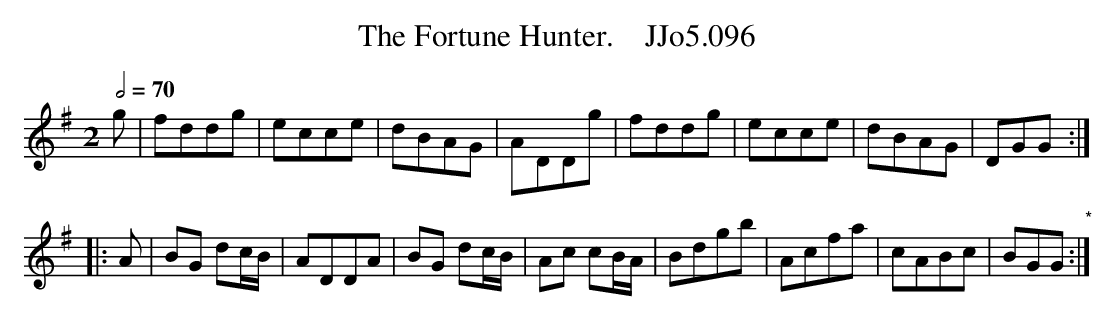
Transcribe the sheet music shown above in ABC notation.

X:1
T:Fortune Hunter.    JJo5.096, The
Q:1/2=70
M:2
L:1/8
K:G
g|fddg|ecce|dBAG|ADDg|fddg|ecce|dBAG|DGG :|
|:A|BG dc/B/|ADDA|BG dc/B/|Ac cB/A/|Bdgb|Acfa|cABc|BGG "*":|
